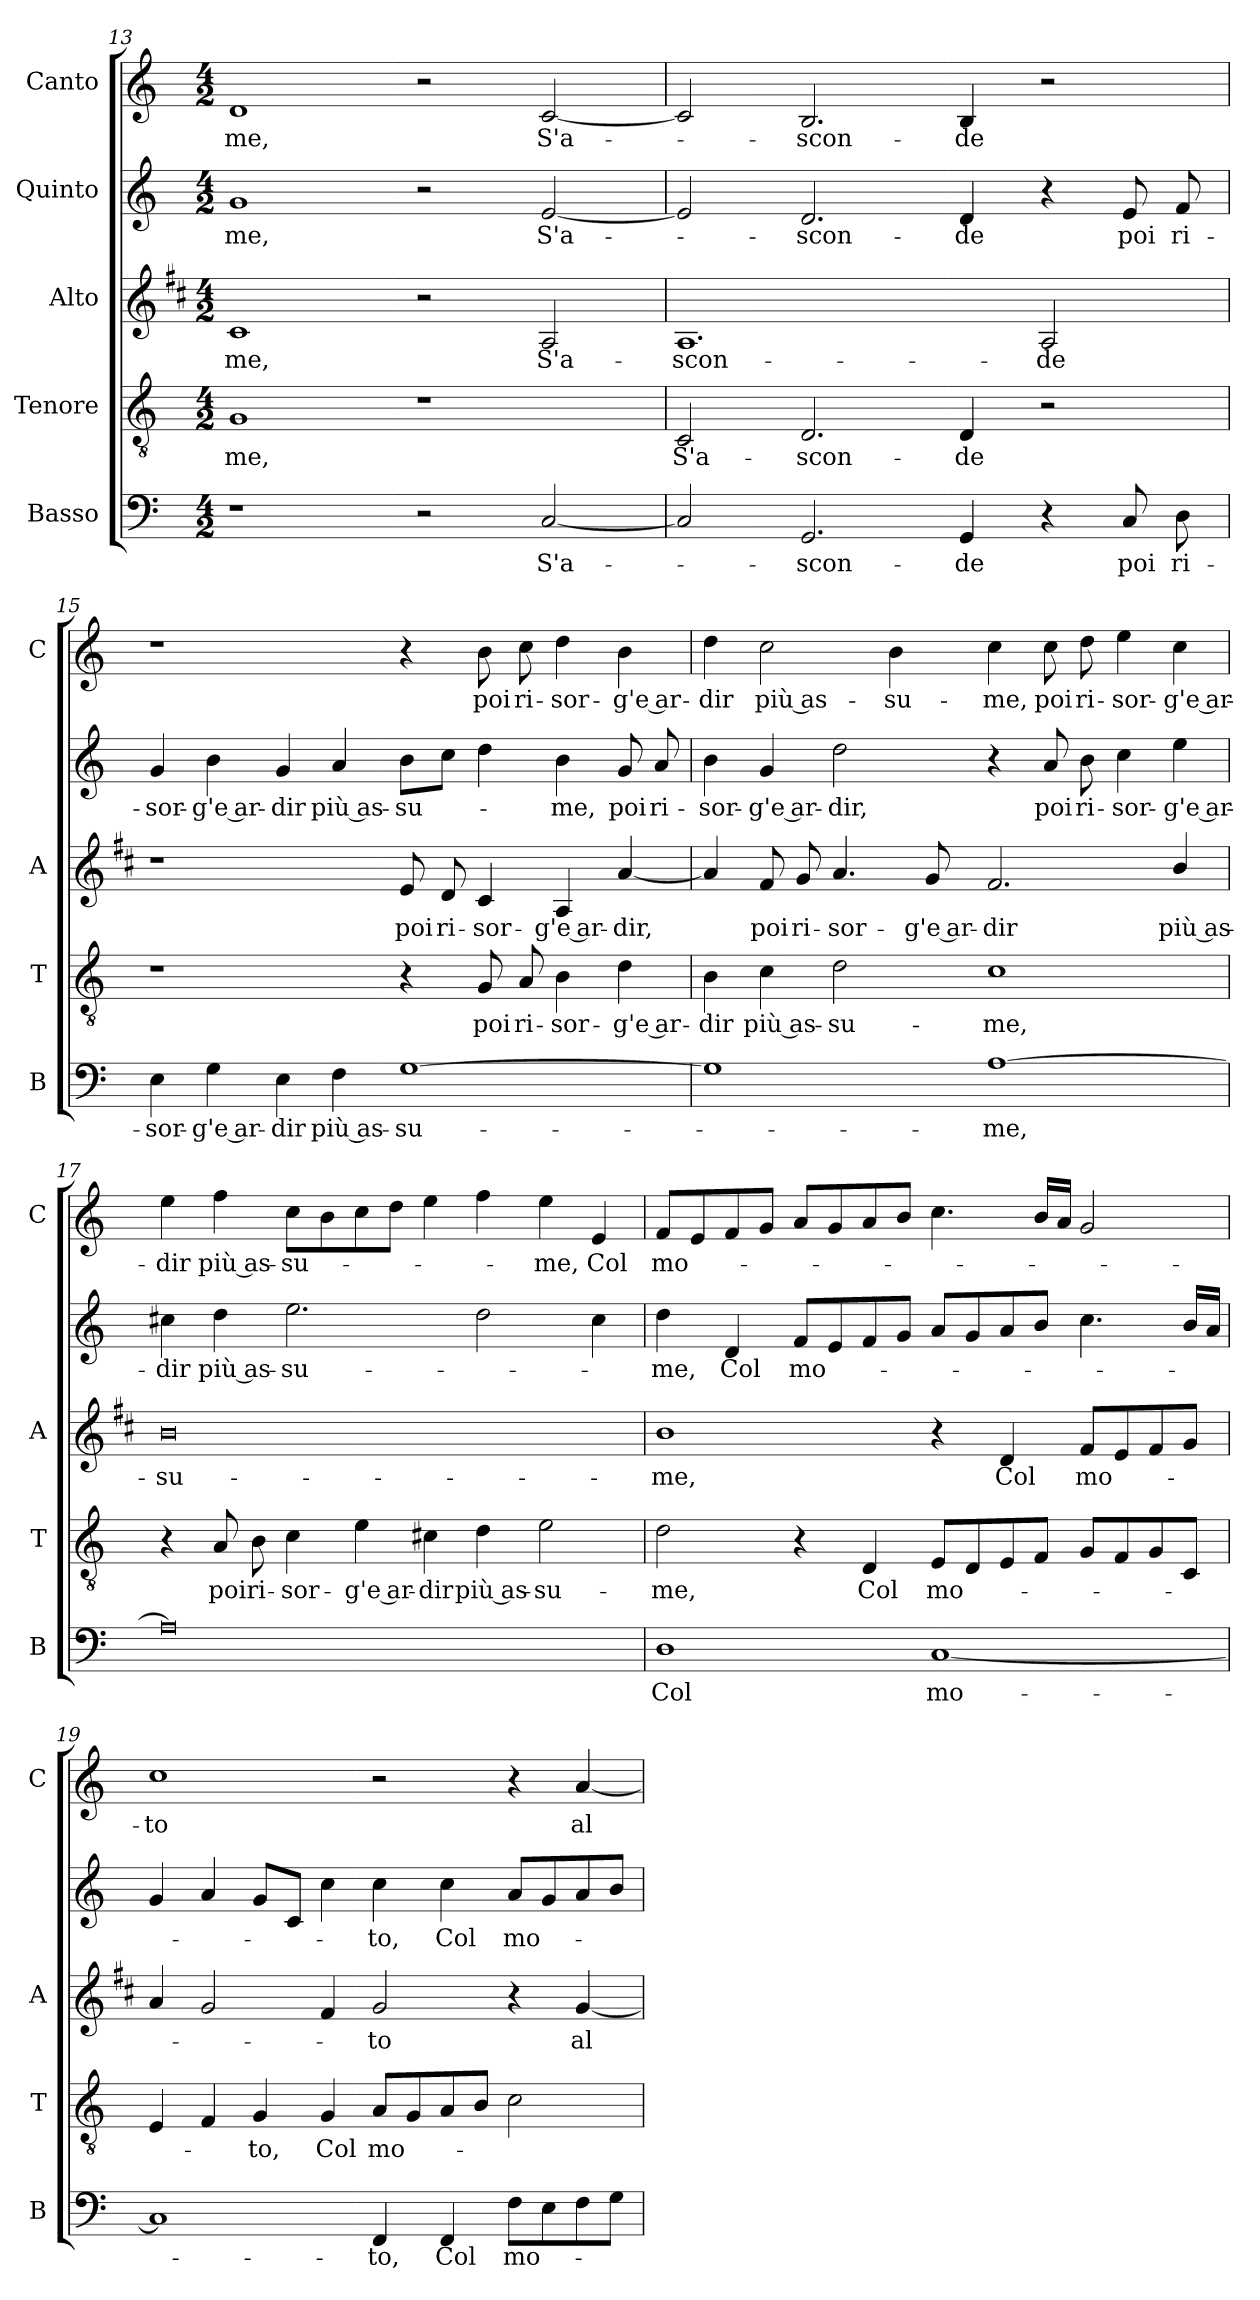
**kern	**text	**kern	**text	**kern	**text	**kern	**text	**kern	**text
*part5	*part5	*part4	*part4	*part3	*part3	*part2	*part2	*part1	*part1
*staff5	*staff5	*staff4	*staff4	*staff3	*staff3	*staff2	*staff2	*staff1	*staff1
*I"Basso	*	*I"Tenore	*	*I"Alto	*	*I"Quinto	*	*I"Canto	*
*I'B	*	*I'T	*	*I'A	*	*	*	*I'C	*
*clefF4	*	*clefGv2	*	*clefG2	*	*clefG2	*	*clefG2	*
*	*	*	*	*ITrd1c2	*	*	*	*	*
*k[]	*	*k[]	*	*k[]	*	*k[]	*	*k[]	*
*C:	*	*C:	*	*C:	*	*C:	*	*C:	*
*M4/2	*	*M4/2	*	*M4/2	*	*M4/2	*	*M4/2	*
=13	=13	=13	=13	=13	=13	=13	=13	=13	=13
!	!	!	!LO:LY:b	!	!LO:LY:b	!	!LO:LY:b	!	!LO:LY:b
1r	.	1G	-me,	1B	-me,	1g	-me,	1d	-me,
2r	.	1r	.	2r	.	2r	.	2r	.
!	!LO:LY:b	!	!	!	!LO:LY:b	!	!LO:LY:b	!	!LO:LY:b
[2C/	S'a-	.	.	2G/	S'a-	[2e/	S'a-	[2c/	S'a-
=14	=14	=14	=14	=14	=14	=14	=14	=14	=14
!	!	!	!LO:LY:b	!	!LO:LY:b	!	!	!	!
2C/]	.	2C/	S'a-	1.G	-scon-	2e/]	.	2c/]	.
!	!LO:LY:b	!	!LO:LY:b	!	!	!	!LO:LY:b	!	!LO:LY:b
2.GG/	-scon-	2.D/	-scon-	.	.	2.d/	-scon-	2.B/	-scon-
!	!LO:LY:b	!	!LO:LY:b	!	!	!	!LO:LY:b	!	!LO:LY:b
4GG/	-de	4D/	-de	.	.	4d/	-de	4B/	-de
!	!	!	!	!	!LO:LY:b	!	!	!	!
4r	.	2r	.	2G/	-de	4r	.	2r	.
!	!LO:LY:b	!	!	!	!	!	!LO:LY:b	!	!
8C/	poi	.	.	.	.	8e/	poi	.	.
!	!LO:LY:b	!	!	!	!	!	!LO:LY:b	!	!
8D\	ri-	.	.	.	.	8f/	ri-	.	.
!!LO:LB:g=z
=15	=15	=15	=15	=15	=15	=15	=15	=15	=15
!	!LO:LY:b	!	!	!	!	!	!LO:LY:b	!	!
4E\	-sor-	1r	.	1r	.	4g/	-sor-	1r	.
!	!LO:LY:b	!	!	!	!	!	!LO:LY:b	!	!
4G\	-g'e ar-	.	.	.	.	4b\	-g'e ar-	.	.
!	!LO:LY:b	!	!	!	!	!	!LO:LY:b	!	!
4E\	-dir	.	.	.	.	4g/	-dir	.	.
!	!LO:LY:b	!	!	!	!	!	!LO:LY:b	!	!
4F\	più as-	.	.	.	.	4a/	più as-	.	.
!	!LO:LY:b	!	!	!	!LO:LY:b	!	!LO:LY:b	!	!
[1G	-su-	4r	.	8d/	poi	8b\L	-su-	4r	.
!	!	!	!	!	!LO:LY:b	!	!	!	!
.	.	.	.	8c/	ri-	8cc\J	.	.	.
!	!	!	!LO:LY:b	!	!LO:LY:b	!	!	!	!LO:LY:b
.	.	8G/	poi	4B/	-sor-	4dd\	.	8b\	poi
!	!	!	!LO:LY:b	!	!	!	!	!	!LO:LY:b
.	.	8A/	ri-	.	.	.	.	8cc\	ri-
!	!	!	!LO:LY:b	!	!LO:LY:b	!	!LO:LY:b	!	!LO:LY:b
.	.	4B\	-sor-	4G/	-g'e ar-	4b\	-me,	4dd\	-sor-
!	!	!	!LO:LY:b	!	!LO:LY:b	!	!LO:LY:b	!	!LO:LY:b
.	.	4d\	-g'e ar-	[4g/	-dir,	8g/	poi	4b\	-g'e ar-
!	!	!	!	!	!	!	!LO:LY:b	!	!
.	.	.	.	.	.	8a/	ri-	.	.
=16	=16	=16	=16	=16	=16	=16	=16	=16	=16
!	!	!	!LO:LY:b	!	!	!	!LO:LY:b	!	!LO:LY:b
1G]	.	4B\	-dir	4g/]	.	4b\	-sor-	4dd\	-dir
!	!	!	!LO:LY:b	!	!LO:LY:b	!	!LO:LY:b	!	!LO:LY:b
.	.	4c\	più as-	8e/	poi	4g/	-g'e ar-	2cc\	più as-
!	!	!	!	!	!LO:LY:b	!	!	!	!
.	.	.	.	8f/	ri-	.	.	.	.
!	!	!	!LO:LY:b	!	!LO:LY:b	!	!LO:LY:b	!	!
.	.	2d\	-su-	4.g/	-sor-	2dd\	-dir,	.	.
!	!	!	!	!	!	!	!	!	!LO:LY:b
.	.	.	.	.	.	.	.	4b\	-su-
!	!	!	!	!	!LO:LY:b	!	!	!	!
.	.	.	.	8f/	-g'e ar-	.	.	.	.
!	!LO:LY:b	!	!LO:LY:b	!	!LO:LY:b	!	!	!	!LO:LY:b
[1A	-me,	1c	-me,	2.e/	-dir	4r	.	4cc\	-me,
!	!	!	!	!	!	!	!LO:LY:b	!	!LO:LY:b
.	.	.	.	.	.	8a/	poi	8cc\	poi
!	!	!	!	!	!	!	!LO:LY:b	!	!LO:LY:b
.	.	.	.	.	.	8b\	ri-	8dd\	ri-
!	!	!	!	!	!	!	!LO:LY:b	!	!LO:LY:b
.	.	.	.	.	.	4cc\	-sor-	4ee\	-sor-
!	!	!	!	!	!LO:LY:b	!	!LO:LY:b	!	!LO:LY:b
.	.	.	.	4a/	più as-	4ee\	-g'e ar-	4cc\	-g'e ar-
!!LO:LB:g=z
=17	=17	=17	=17	=17	=17	=17	=17	=17	=17
!	!	!	!	!	!LO:LY:b	!	!LO:LY:b	!	!LO:LY:b
0A]	.	4r	.	0a	-su-	4cc#X\	-dir	4ee\	-dir
!	!	!	!LO:LY:b	!	!	!	!LO:LY:b	!	!LO:LY:b
.	.	8A/	poi	.	.	4dd\	più as-	4ff\	più as-
!	!	!	!LO:LY:b	!	!	!	!	!	!
.	.	8B\	ri-	.	.	.	.	.	.
!	!	!	!LO:LY:b	!	!	!	!LO:LY:b	!	!LO:LY:b
.	.	4c\	-sor-	.	.	2.ee\	-su-	8cc\L	-su-
.	.	.	.	.	.	.	.	8b\	.
!	!	!	!LO:LY:b	!	!	!	!	!	!
.	.	4e\	-g'e ar-	.	.	.	.	8cc\	.
.	.	.	.	.	.	.	.	8dd\J	.
!	!	!	!LO:LY:b	!	!	!	!	!	!
.	.	4c#X\	-dir	.	.	.	.	4ee\	.
!	!	!	!LO:LY:b	!	!	!	!	!	!
.	.	4d\	più as-	.	.	2dd\	.	4ff\	.
!	!	!	!LO:LY:b	!	!	!	!	!	!LO:LY:b
.	.	2e\	-su-	.	.	.	.	4ee\	-me,
!	!	!	!	!	!	!	!	!	!LO:LY:b
.	.	.	.	.	.	4cc#\	.	4e/	Col
=18	=18	=18	=18	=18	=18	=18	=18	=18	=18
!	!LO:LY:b	!	!LO:LY:b	!	!LO:LY:b	!	!LO:LY:b	!	!LO:LY:b
1D	Col	2d\	-me,	1a	-me,	4dd\	-me,	8f/L	mo-
.	.	.	.	.	.	.	.	8e/	.
!	!	!	!	!	!	!	!LO:LY:b	!	!
.	.	.	.	.	.	4d/	Col	8f/	.
.	.	.	.	.	.	.	.	8g/J	.
!	!	!	!	!	!	!	!LO:LY:b	!	!
.	.	4r	.	.	.	8f/L	mo-	8a/L	.
.	.	.	.	.	.	8e/	.	8g/	.
!	!	!	!LO:LY:b	!	!	!	!	!	!
.	.	4D/	Col	.	.	8f/	.	8a/	.
.	.	.	.	.	.	8g/J	.	8b/J	.
!	!LO:LY:b	!	!LO:LY:b	!	!	!	!	!	!
[1C	mo-	8E/L	mo-	4r	.	8a/L	.	4.cc\	.
.	.	8D/	.	.	.	8g/	.	.	.
!	!	!	!	!	!LO:LY:b	!	!	!	!
.	.	8E/	.	4c/	Col	8a/	.	.	.
.	.	8F/J	.	.	.	8b/J	.	16b/LL	.
.	.	.	.	.	.	.	.	16a/JJ	.
!	!	!	!	!	!LO:LY:b	!	!	!	!
.	.	8G/L	.	8e/L	mo-	4.cc\	.	2g/	.
.	.	8F/	.	8d/	.	.	.	.	.
.	.	8G/	.	8e/	.	.	.	.	.
.	.	8C/J	.	8f/J	.	16b/LL	.	.	.
.	.	.	.	.	.	16a/JJ	.	.	.
=19	=19	=19	=19	=19	=19	=19	=19	=19	=19
!	!	!	!	!	!	!	!	!	!LO:LY:b
1C]	.	4E/	.	4g/	.	4g/	.	1cc	-to
.	.	4F/	.	2f/	.	4a/	.	.	.
!	!	!	!LO:LY:b	!	!	!	!	!	!
.	.	4G/	-to,	.	.	8g/L	.	.	.
.	.	.	.	.	.	8c/J	.	.	.
!	!	!	!LO:LY:b	!	!	!	!	!	!
.	.	4G/	Col	4e/	.	4cc\	.	.	.
!	!LO:LY:b	!	!LO:LY:b	!	!LO:LY:b	!	!LO:LY:b	!	!
4FF/	-to,	8A/L	mo-	2f/	-to	4cc\	-to,	2r	.
.	.	8G/	.	.	.	.	.	.	.
!	!LO:LY:b	!	!	!	!	!	!LO:LY:b	!	!
4FF/	Col	8A/	.	.	.	4cc\	Col	.	.
.	.	8B/J	.	.	.	.	.	.	.
!	!LO:LY:b	!	!	!	!	!	!LO:LY:b	!	!
8F\L	mo-	2c\	.	4r	.	8a/L	mo-	4r	.
8E\	.	.	.	.	.	8g/	.	.	.
!	!	!	!	!	!LO:LY:b	!	!	!	!LO:LY:b
8F\	.	.	.	[4f/	al	8a/	.	[4a/	al
8G\J	.	.	.	.	.	8b/J	.	.	.
=	=	=	=	=	=	=	=	=	=
*-	*-	*-	*-	*-	*-	*-	*-	*-	*-
